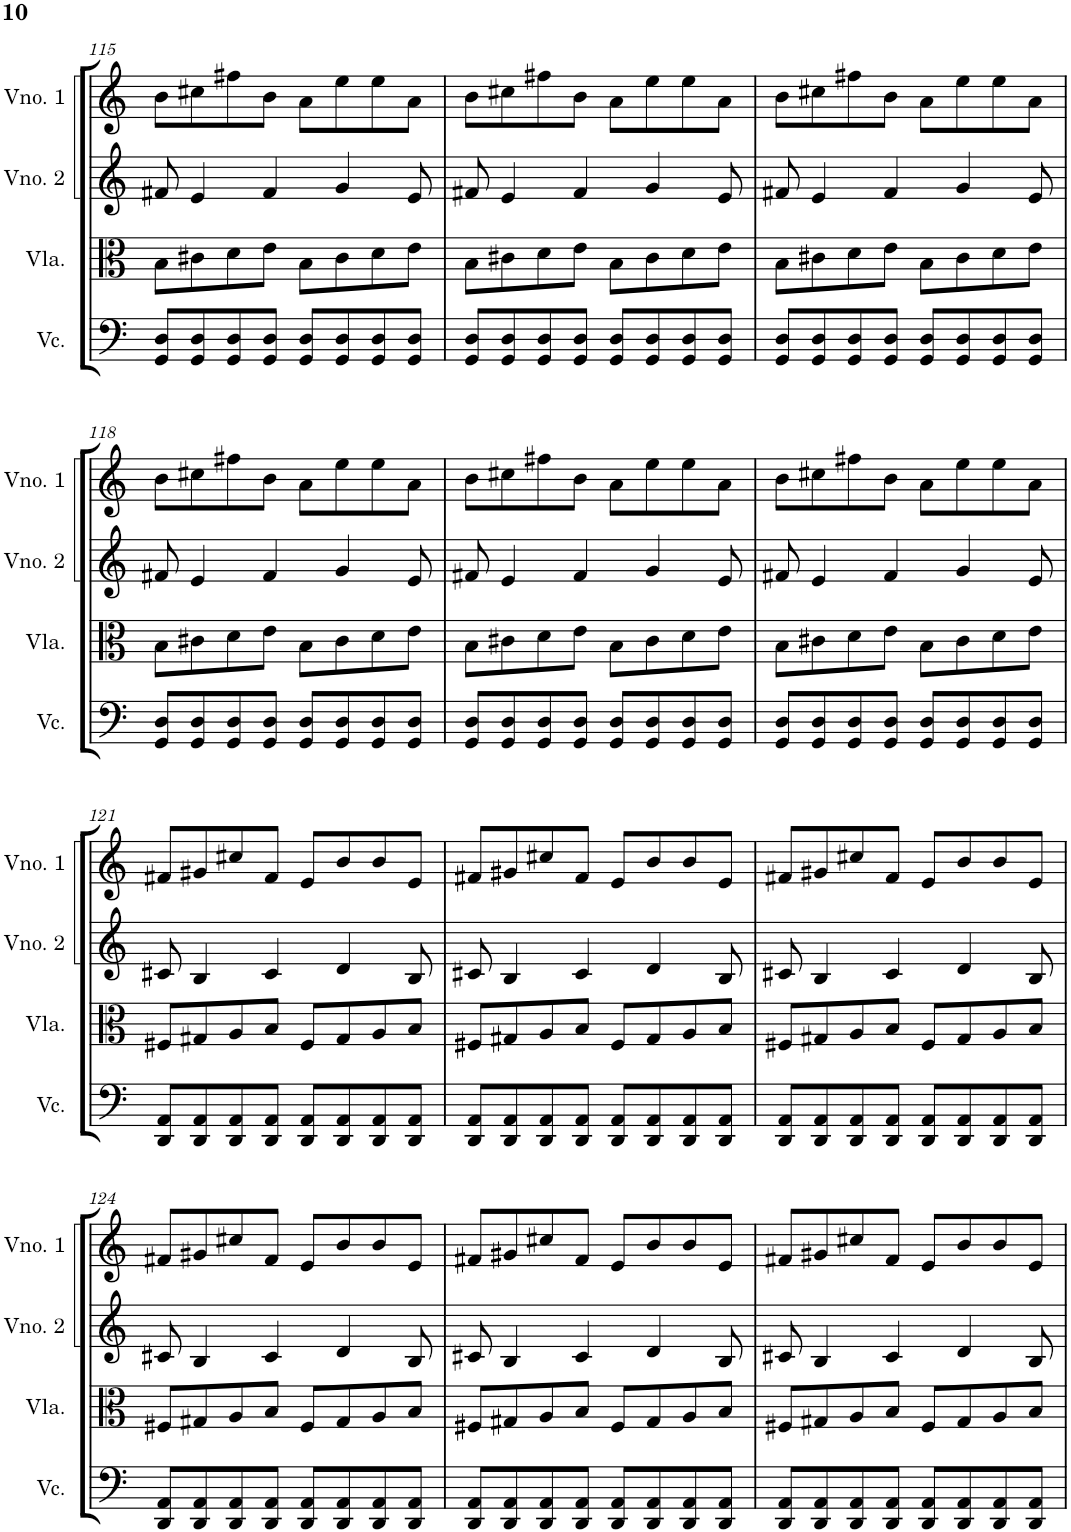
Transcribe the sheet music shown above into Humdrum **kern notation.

**kern	**kern	**kern	**kern
*part4	*part3	*part2	*part1
*staff4	*staff3	*staff2	*staff1
*I"Violoncelo	*I"Viola	*I"Violino 2	*I"Violino 1
*I'Vc.	*I'Vla.	*I'Vno. 2	*I'Vno. 1
!!LO:PB:g=z
*clefF4	*clefC3	*clefG2	*clefG2
*k[]	*k[]	*k[]	*k[]
*M4/4	*M4/4	*M4/4	*M4/4
=115	=115	=115	=115
8GG/ 8D/L	8B\L	8f#X/	8b\L
8GG/ 8D/	8c#X\	4e/	8cc#X\
8GG/ 8D/	8d\	.	8ff#X\
8GG/ 8D/J	8e\J	4f#/	8b\J
8GG/ 8D/L	8B\L	.	8a\L
8GG/ 8D/	8c#\	4g/	8ee\
8GG/ 8D/	8d\	.	8ee\
8GG/ 8D/J	8e\J	8e/	8a\J
=116	=116	=116	=116
8GG/ 8D/L	8B\L	8f#X/	8b\L
8GG/ 8D/	8c#X\	4e/	8cc#X\
8GG/ 8D/	8d\	.	8ff#X\
8GG/ 8D/J	8e\J	4f#/	8b\J
8GG/ 8D/L	8B\L	.	8a\L
8GG/ 8D/	8c#\	4g/	8ee\
8GG/ 8D/	8d\	.	8ee\
8GG/ 8D/J	8e\J	8e/	8a\J
=117	=117	=117	=117
8GG/ 8D/L	8B\L	8f#X/	8b\L
8GG/ 8D/	8c#X\	4e/	8cc#X\
8GG/ 8D/	8d\	.	8ff#X\
8GG/ 8D/J	8e\J	4f#/	8b\J
8GG/ 8D/L	8B\L	.	8a\L
8GG/ 8D/	8c#\	4g/	8ee\
8GG/ 8D/	8d\	.	8ee\
8GG/ 8D/J	8e\J	8e/	8a\J
!!LO:LB:g=z
=118	=118	=118	=118
8GG/ 8D/L	8B\L	8f#X/	8b\L
8GG/ 8D/	8c#X\	4e/	8cc#X\
8GG/ 8D/	8d\	.	8ff#X\
8GG/ 8D/J	8e\J	4f#/	8b\J
8GG/ 8D/L	8B\L	.	8a\L
8GG/ 8D/	8c#\	4g/	8ee\
8GG/ 8D/	8d\	.	8ee\
8GG/ 8D/J	8e\J	8e/	8a\J
=119	=119	=119	=119
8GG/ 8D/L	8B\L	8f#X/	8b\L
8GG/ 8D/	8c#X\	4e/	8cc#X\
8GG/ 8D/	8d\	.	8ff#X\
8GG/ 8D/J	8e\J	4f#/	8b\J
8GG/ 8D/L	8B\L	.	8a\L
8GG/ 8D/	8c#\	4g/	8ee\
8GG/ 8D/	8d\	.	8ee\
8GG/ 8D/J	8e\J	8e/	8a\J
=120	=120	=120	=120
8GG/ 8D/L	8B\L	8f#X/	8b\L
8GG/ 8D/	8c#X\	4e/	8cc#X\
8GG/ 8D/	8d\	.	8ff#X\
8GG/ 8D/J	8e\J	4f#/	8b\J
8GG/ 8D/L	8B\L	.	8a\L
8GG/ 8D/	8c#\	4g/	8ee\
8GG/ 8D/	8d\	.	8ee\
8GG/ 8D/J	8e\J	8e/	8a\J
!!LO:LB:g=z
=121	=121	=121	=121
8DD/ 8AA/L	8F#X/L	8c#X/	8f#X/L
8DD/ 8AA/	8G#X/	4B/	8g#X/
8DD/ 8AA/	8A/	.	8cc#X/
8DD/ 8AA/J	8B/J	4c#/	8f#/J
8DD/ 8AA/L	8F#/L	.	8e/L
8DD/ 8AA/	8G#/	4d/	8b/
8DD/ 8AA/	8A/	.	8b/
8DD/ 8AA/J	8B/J	8B/	8e/J
=122	=122	=122	=122
8DD/ 8AA/L	8F#X/L	8c#X/	8f#X/L
8DD/ 8AA/	8G#X/	4B/	8g#X/
8DD/ 8AA/	8A/	.	8cc#X/
8DD/ 8AA/J	8B/J	4c#/	8f#/J
8DD/ 8AA/L	8F#/L	.	8e/L
8DD/ 8AA/	8G#/	4d/	8b/
8DD/ 8AA/	8A/	.	8b/
8DD/ 8AA/J	8B/J	8B/	8e/J
=123	=123	=123	=123
8DD/ 8AA/L	8F#X/L	8c#X/	8f#X/L
8DD/ 8AA/	8G#X/	4B/	8g#X/
8DD/ 8AA/	8A/	.	8cc#X/
8DD/ 8AA/J	8B/J	4c#/	8f#/J
8DD/ 8AA/L	8F#/L	.	8e/L
8DD/ 8AA/	8G#/	4d/	8b/
8DD/ 8AA/	8A/	.	8b/
8DD/ 8AA/J	8B/J	8B/	8e/J
!!LO:LB:g=z
=124	=124	=124	=124
8DD/ 8AA/L	8F#X/L	8c#X/	8f#X/L
8DD/ 8AA/	8G#X/	4B/	8g#X/
8DD/ 8AA/	8A/	.	8cc#X/
8DD/ 8AA/J	8B/J	4c#/	8f#/J
8DD/ 8AA/L	8F#/L	.	8e/L
8DD/ 8AA/	8G#/	4d/	8b/
8DD/ 8AA/	8A/	.	8b/
8DD/ 8AA/J	8B/J	8B/	8e/J
=125	=125	=125	=125
8DD/ 8AA/L	8F#X/L	8c#X/	8f#X/L
8DD/ 8AA/	8G#X/	4B/	8g#X/
8DD/ 8AA/	8A/	.	8cc#X/
8DD/ 8AA/J	8B/J	4c#/	8f#/J
8DD/ 8AA/L	8F#/L	.	8e/L
8DD/ 8AA/	8G#/	4d/	8b/
8DD/ 8AA/	8A/	.	8b/
8DD/ 8AA/J	8B/J	8B/	8e/J
=126	=126	=126	=126
8DD/ 8AA/L	8F#X/L	8c#X/	8f#X/L
8DD/ 8AA/	8G#X/	4B/	8g#X/
8DD/ 8AA/	8A/	.	8cc#X/
8DD/ 8AA/J	8B/J	4c#/	8f#/J
8DD/ 8AA/L	8F#/L	.	8e/L
8DD/ 8AA/	8G#/	4d/	8b/
8DD/ 8AA/	8A/	.	8b/
8DD/ 8AA/J	8B/J	8B/	8e/J
=	=	=	=
*-	*-	*-	*-
